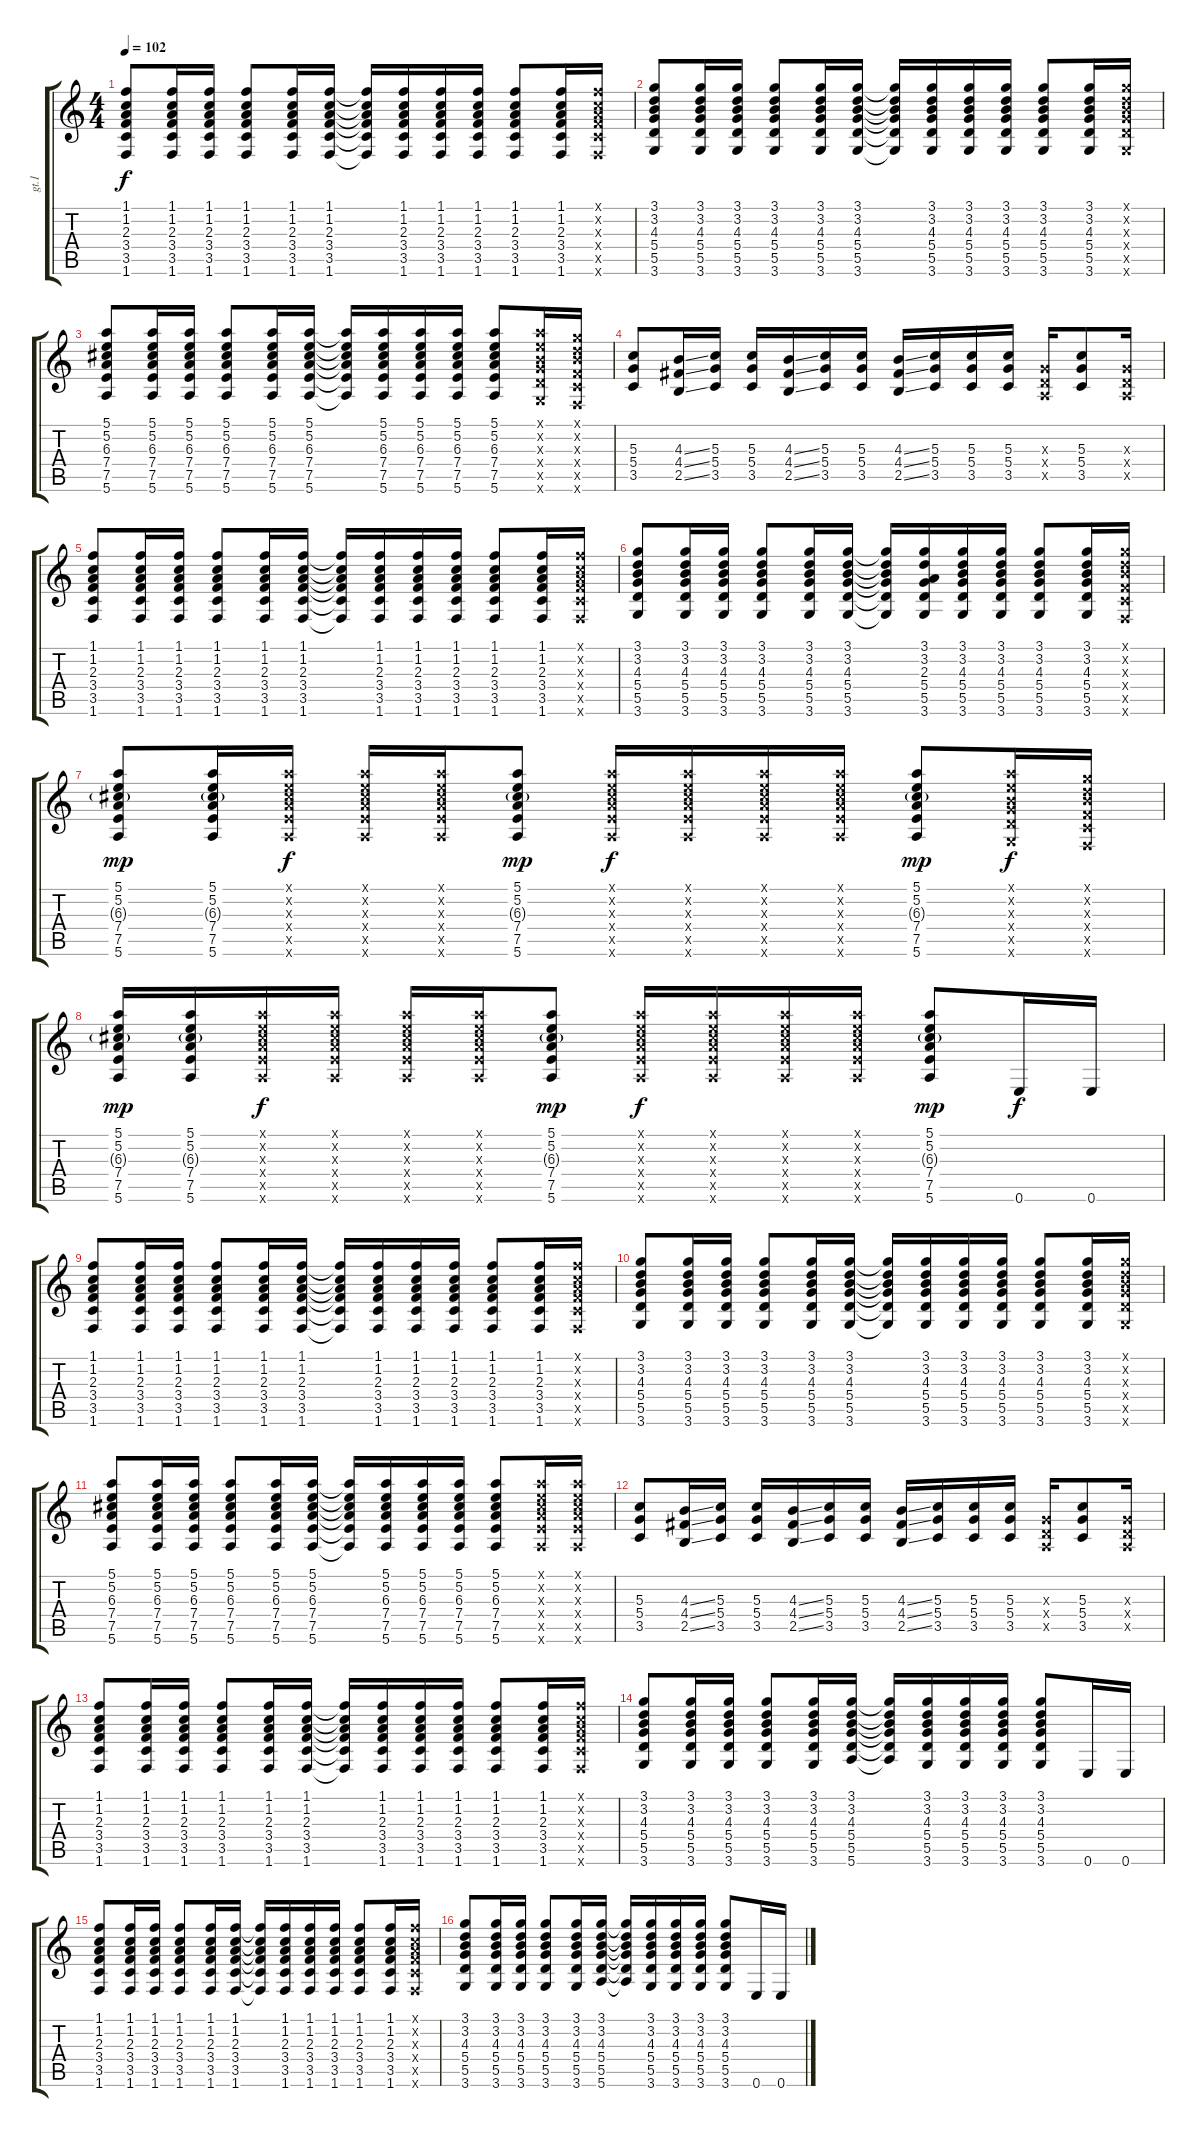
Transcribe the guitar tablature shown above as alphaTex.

\track ("gt.1" "gt.1") {instrument overdrivenguitar}
\staff {score tabs}
\tuning (E4 B3 G3 D3 A2 E2) {hide}
\ts (4 4)
\tempo 102
\clef g2
\ks c
(1.1 1.2 2.3 3.4 3.5 1.6).8{dy f volume 14 instrument overdrivenguitar} (1.1 1.2 2.3 3.4 3.5 1.6).16 (1.1 1.2 2.3 3.4 3.5 1.6).16 (1.1 1.2 2.3 3.4 3.5 1.6).8 (1.1 1.2 2.3 3.4 3.5 1.6).16 (1.1 1.2 2.3 3.4 3.5 1.6).16 (1.1{t} 1.2{t} 2.3{t} 3.4{t} 3.5{t} 1.6{t}).16 (1.1 1.2 2.3 3.4 3.5 1.6).16 (1.1 1.2 2.3 3.4 3.5 1.6).16 (1.1 1.2 2.3 3.4 3.5 1.6).16 (1.1 1.2 2.3 3.4 3.5 1.6).8 (1.1 1.2 2.3 3.4 3.5 1.6).16 (1.1{x} 1.2{x} 2.3{x} 3.4{x} 3.5{x} 1.6{x}).16 |
(3.1 3.2 4.3 5.4 5.5 3.6).8 (3.1 3.2 4.3 5.4 5.5 3.6).16 (3.1 3.2 4.3 5.4 5.5 3.6).16 (3.1 3.2 4.3 5.4 5.5 3.6).8 (3.1 3.2 4.3 5.4 5.5 3.6).16 (3.1 3.2 4.3 5.4 5.5 3.6).16 (3.1{t} 3.2{t} 4.3{t} 5.4{t} 5.5{t} 3.6{t}).16 (3.1 3.2 4.3 5.4 5.5 3.6).16 (3.1 3.2 4.3 5.4 5.5 3.6).16 (3.1 3.2 4.3 5.4 5.5 3.6).16 (3.1 3.2 4.3 5.4 5.5 3.6).8 (3.1 3.2 4.3 5.4 5.5 3.6).16 (3.1{x} 3.2{x} 4.3{x} 5.4{x} 5.5{x} 3.6{x}).16 |
(5.1 5.2 6.3 7.4 7.5 5.6).8 (5.1 5.2 6.3 7.4 7.5 5.6).16 (5.1 5.2 6.3 7.4 7.5 5.6).16 (5.1 5.2 6.3 7.4 7.5 5.6).8 (5.1 5.2 6.3 7.4 7.5 5.6).16 (5.1 5.2 6.3 7.4 7.5 5.6).16 (5.1{t} 5.2{t} 6.3{t} 7.4{t} 7.5{t} 5.6{t}).16 (5.1 5.2 6.3 7.4 7.5 5.6).16 (5.1 5.2 6.3 7.4 7.5 5.6).16 (5.1 5.2 6.3 7.4 7.5 5.6).16 (5.1 5.2 6.3 7.4 7.5 5.6).8 (5.1{x} 5.2{x} 4.3{x} 5.4{x} 5.5{x} 3.6{x}).16 (3.1{x} 3.2{x} 4.3{x} 3.4{x} 3.5{x} 1.6{x}).16 |
(5.3 5.4 3.5).8 (4.3{ss} 4.4{ss} 2.5{ss}).16 (5.3 5.4 3.5).16 (5.3 5.4 3.5).16 (4.3{ss} 4.4{ss} 2.5{ss}).16 (5.3 5.4 3.5).16 (5.3 5.4 3.5).16 (4.3{ss} 4.4{ss} 2.5{ss}).16 (5.3 5.4 3.5).16 (5.3 5.4 3.5).16 (5.3 5.4 3.5).16 (0.3{x} 0.4{x} 0.5{x}).16 (5.3 5.4 3.5).8 (0.3{x} 0.4{x} 0.5{x}).16 |
(1.1 1.2 2.3 3.4 3.5 1.6).8 (1.1 1.2 2.3 3.4 3.5 1.6).16 (1.1 1.2 2.3 3.4 3.5 1.6).16 (1.1 1.2 2.3 3.4 3.5 1.6).8 (1.1 1.2 2.3 3.4 3.5 1.6).16 (1.1 1.2 2.3 3.4 3.5 1.6).16 (1.1{t} 1.2{t} 2.3{t} 3.4{t} 3.5{t} 1.6{t}).16 (1.1 1.2 2.3 3.4 3.5 1.6).16 (1.1 1.2 2.3 3.4 3.5 1.6).16 (1.1 1.2 2.3 3.4 3.5 1.6).16 (1.1 1.2 2.3 3.4 3.5 1.6).8 (1.1 1.2 2.3 3.4 3.5 1.6).16 (1.1{x} 1.2{x} 2.3{x} 3.4{x} 3.5{x} 1.6{x}).16 |
(3.1 3.2 4.3 5.4 5.5 3.6).8 (3.1 3.2 4.3 5.4 5.5 3.6).16 (3.1 3.2 4.3 5.4 5.5 3.6).16 (3.1 3.2 4.3 5.4 5.5 3.6).8 (3.1 3.2 4.3 5.4 5.5 3.6).16 (3.1 3.2 4.3 5.4 5.5 3.6).16 (3.1{t} 3.2{t} 4.3{t} 5.4{t} 5.5{t} 3.6{t}).16 (3.1 3.2 2.3 5.4 5.5 3.6).16 (3.1 3.2 4.3 5.4 5.5 3.6).16 (3.1 3.2 4.3 5.4 5.5 3.6).16 (3.1 3.2 4.3 5.4 5.5 3.6).8 (3.1 3.2 4.3 5.4 5.5 3.6).16 (3.1{x} 3.2{x} 4.3{x} 3.4{x} 3.5{x} 1.6{x}).16 |
(5.1 5.2 6.3{g} 7.4 7.5 5.6).8{dy mp} (5.1 5.2 6.3{g} 7.4 7.5 5.6).16 (5.1{x} 5.2{x} 6.3{x} 7.4{x} 7.5{x} 5.6{x}).16{dy f} (5.1{x} 5.2{x} 6.3{x} 7.4{x} 7.5{x} 5.6{x}).16 (5.1{x} 5.2{x} 6.3{x} 7.4{x} 7.5{x} 5.6{x}).16 (5.1 5.2 6.3{g} 7.4 7.5 5.6).8{dy mp} (5.1{x} 5.2{x} 6.3{x} 7.4{x} 7.5{x} 5.6{x}).16{dy f} (5.1{x} 5.2{x} 6.3{x} 7.4{x} 7.5{x} 5.6{x}).16 (5.1{x} 5.2{x} 6.3{x} 7.4{x} 7.5{x} 5.6{x}).16 (5.1{x} 5.2{x} 6.3{x} 7.4{x} 7.5{x} 5.6{x}).16 (5.1 5.2 6.3{g} 7.4 7.5 5.6).8{dy mp} (5.1{x} 5.2{x} 4.3{x} 5.4{x} 5.5{x} 3.6{x}).16{dy f} (3.1{x} 3.2{x} 4.3{x} 3.4{x} 3.5{x} 1.6{x}).16 |
(5.1 5.2 6.3{g} 7.4 7.5 5.6).16{dy mp} (5.1 5.2 6.3{g} 7.4 7.5 5.6).16 (5.1{x} 5.2{x} 6.3{x} 7.4{x} 7.5{x} 5.6{x}).16{dy f} (5.1{x} 5.2{x} 6.3{x} 7.4{x} 7.5{x} 5.6{x}).16 (5.1{x} 5.2{x} 6.3{x} 7.4{x} 7.5{x} 5.6{x}).16 (5.1{x} 5.2{x} 6.3{x} 7.4{x} 7.5{x} 5.6{x}).16 (5.1 5.2 6.3{g} 7.4 7.5 5.6).8{dy mp} (5.1{x} 5.2{x} 6.3{x} 7.4{x} 7.5{x} 5.6{x}).16{dy f} (5.1{x} 5.2{x} 6.3{x} 7.4{x} 7.5{x} 5.6{x}).16 (5.1{x} 5.2{x} 6.3{x} 7.4{x} 7.5{x} 5.6{x}).16 (5.1{x} 5.2{x} 6.3{x} 7.4{x} 7.5{x} 5.6{x}).16 (5.1 5.2 6.3{g} 7.4 7.5 5.6).8{dy mp} 0.6.16{dy f} 0.6.16 |
(1.1 1.2 2.3 3.4 3.5 1.6).8 (1.1 1.2 2.3 3.4 3.5 1.6).16 (1.1 1.2 2.3 3.4 3.5 1.6).16 (1.1 1.2 2.3 3.4 3.5 1.6).8 (1.1 1.2 2.3 3.4 3.5 1.6).16 (1.1 1.2 2.3 3.4 3.5 1.6).16 (1.1{t} 1.2{t} 2.3{t} 3.4{t} 3.5{t} 1.6{t}).16 (1.1 1.2 2.3 3.4 3.5 1.6).16 (1.1 1.2 2.3 3.4 3.5 1.6).16 (1.1 1.2 2.3 3.4 3.5 1.6).16 (1.1 1.2 2.3 3.4 3.5 1.6).8 (1.1 1.2 2.3 3.4 3.5 1.6).16 (1.1{x} 1.2{x} 2.3{x} 3.4{x} 3.5{x} 1.6{x}).16 |
(3.1 3.2 4.3 5.4 5.5 3.6).8 (3.1 3.2 4.3 5.4 5.5 3.6).16 (3.1 3.2 4.3 5.4 5.5 3.6).16 (3.1 3.2 4.3 5.4 5.5 3.6).8 (3.1 3.2 4.3 5.4 5.5 3.6).16 (3.1 3.2 4.3 5.4 5.5 3.6).16 (3.1{t} 3.2{t} 4.3{t} 5.4{t} 5.5{t} 3.6{t}).16 (3.1 3.2 4.3 5.4 5.5 3.6).16 (3.1 3.2 4.3 5.4 5.5 3.6).16 (3.1 3.2 4.3 5.4 5.5 3.6).16 (3.1 3.2 4.3 5.4 5.5 3.6).8 (3.1 3.2 4.3 5.4 5.5 3.6).16 (3.1{x} 3.2{x} 4.3{x} 5.4{x} 5.5{x} 3.6{x}).16 |
(5.1 5.2 6.3 7.4 7.5 5.6).8 (5.1 5.2 6.3 7.4 7.5 5.6).16 (5.1 5.2 6.3 7.4 7.5 5.6).16 (5.1 5.2 6.3 7.4 7.5 5.6).8 (5.1 5.2 6.3 7.4 7.5 5.6).16 (5.1 5.2 6.3 7.4 7.5 5.6).16 (5.1{t} 5.2{t} 6.3{t} 7.4{t} 7.5{t} 5.6{t}).16 (5.1 5.2 6.3 7.4 7.5 5.6).16 (5.1 5.2 6.3 7.4 7.5 5.6).16 (5.1 5.2 6.3 7.4 7.5 5.6).16 (5.1 5.2 6.3 7.4 7.5 5.6).8 (5.1{x} 5.2{x} 6.3{x} 7.4{x} 7.5{x} 5.6{x}).16 (5.1{x} 5.2{x} 6.3{x} 7.4{x} 7.5{x} 5.6{x}).16 |
(5.3 5.4 3.5).8 (4.3{ss} 4.4{ss} 2.5{ss}).16 (5.3 5.4 3.5).16 (5.3 5.4 3.5).16 (4.3{ss} 4.4{ss} 2.5{ss}).16 (5.3 5.4 3.5).16 (5.3 5.4 3.5).16 (4.3{ss} 4.4{ss} 2.5{ss}).16 (5.3 5.4 3.5).16 (5.3 5.4 3.5).16 (5.3 5.4 3.5).16 (0.3{x} 0.4{x} 0.5{x}).16 (5.3 5.4 3.5).8 (0.3{x} 0.4{x} 0.5{x}).16 |
(1.1 1.2 2.3 3.4 3.5 1.6).8 (1.1 1.2 2.3 3.4 3.5 1.6).16 (1.1 1.2 2.3 3.4 3.5 1.6).16 (1.1 1.2 2.3 3.4 3.5 1.6).8 (1.1 1.2 2.3 3.4 3.5 1.6).16 (1.1 1.2 2.3 3.4 3.5 1.6).16 (1.1{t} 1.2{t} 2.3{t} 3.4{t} 3.5{t} 1.6{t}).16 (1.1 1.2 2.3 3.4 3.5 1.6).16 (1.1 1.2 2.3 3.4 3.5 1.6).16 (1.1 1.2 2.3 3.4 3.5 1.6).16 (1.1 1.2 2.3 3.4 3.5 1.6).8 (1.1 1.2 2.3 3.4 3.5 1.6).16 (1.1{x} 1.2{x} 2.3{x} 3.4{x} 3.5{x} 1.6{x}).16 |
(3.1 3.2 4.3 5.4 5.5 3.6).8 (3.1 3.2 4.3 5.4 5.5 3.6).16 (3.1 3.2 4.3 5.4 5.5 3.6).16 (3.1 3.2 4.3 5.4 5.5 3.6).8 (3.1 3.2 4.3 5.4 5.5 3.6).16 (3.1 3.2 4.3 5.4 5.5 5.6).16 (3.1{t} 3.2{t} 4.3{t} 5.4{t} 5.5{t} 5.6{t}).16 (3.1 3.2 4.3 5.4 5.5 3.6).16 (3.1 3.2 4.3 5.4 5.5 3.6).16 (3.1 3.2 4.3 5.4 5.5 3.6).16 (3.1 3.2 4.3 5.4 5.5 3.6).8 0.6.16 0.6.16 |
(1.1 1.2 2.3 3.4 3.5 1.6).8 (1.1 1.2 2.3 3.4 3.5 1.6).16 (1.1 1.2 2.3 3.4 3.5 1.6).16 (1.1 1.2 2.3 3.4 3.5 1.6).8 (1.1 1.2 2.3 3.4 3.5 1.6).16 (1.1 1.2 2.3 3.4 3.5 1.6).16 (1.1{t} 1.2{t} 2.3{t} 3.4{t} 3.5{t} 1.6{t}).16 (1.1 1.2 2.3 3.4 3.5 1.6).16 (1.1 1.2 2.3 3.4 3.5 1.6).16 (1.1 1.2 2.3 3.4 3.5 1.6).16 (1.1 1.2 2.3 3.4 3.5 1.6).8 (1.1 1.2 2.3 3.4 3.5 1.6).16 (1.1{x} 1.2{x} 2.3{x} 3.4{x} 3.5{x} 1.6{x}).16 |
(3.1 3.2 4.3 5.4 5.5 3.6).8 (3.1 3.2 4.3 5.4 5.5 3.6).16 (3.1 3.2 4.3 5.4 5.5 3.6).16 (3.1 3.2 4.3 5.4 5.5 3.6).8 (3.1 3.2 4.3 5.4 5.5 3.6).16 (3.1 3.2 4.3 5.4 5.5 5.6).16 (3.1{t} 3.2{t} 4.3{t} 5.4{t} 5.5{t} 5.6{t}).16 (3.1 3.2 4.3 5.4 5.5 3.6).16 (3.1 3.2 4.3 5.4 5.5 3.6).16 (3.1 3.2 4.3 5.4 5.5 3.6).16 (3.1 3.2 4.3 5.4 5.5 3.6).8 0.6.16 0.6.16
